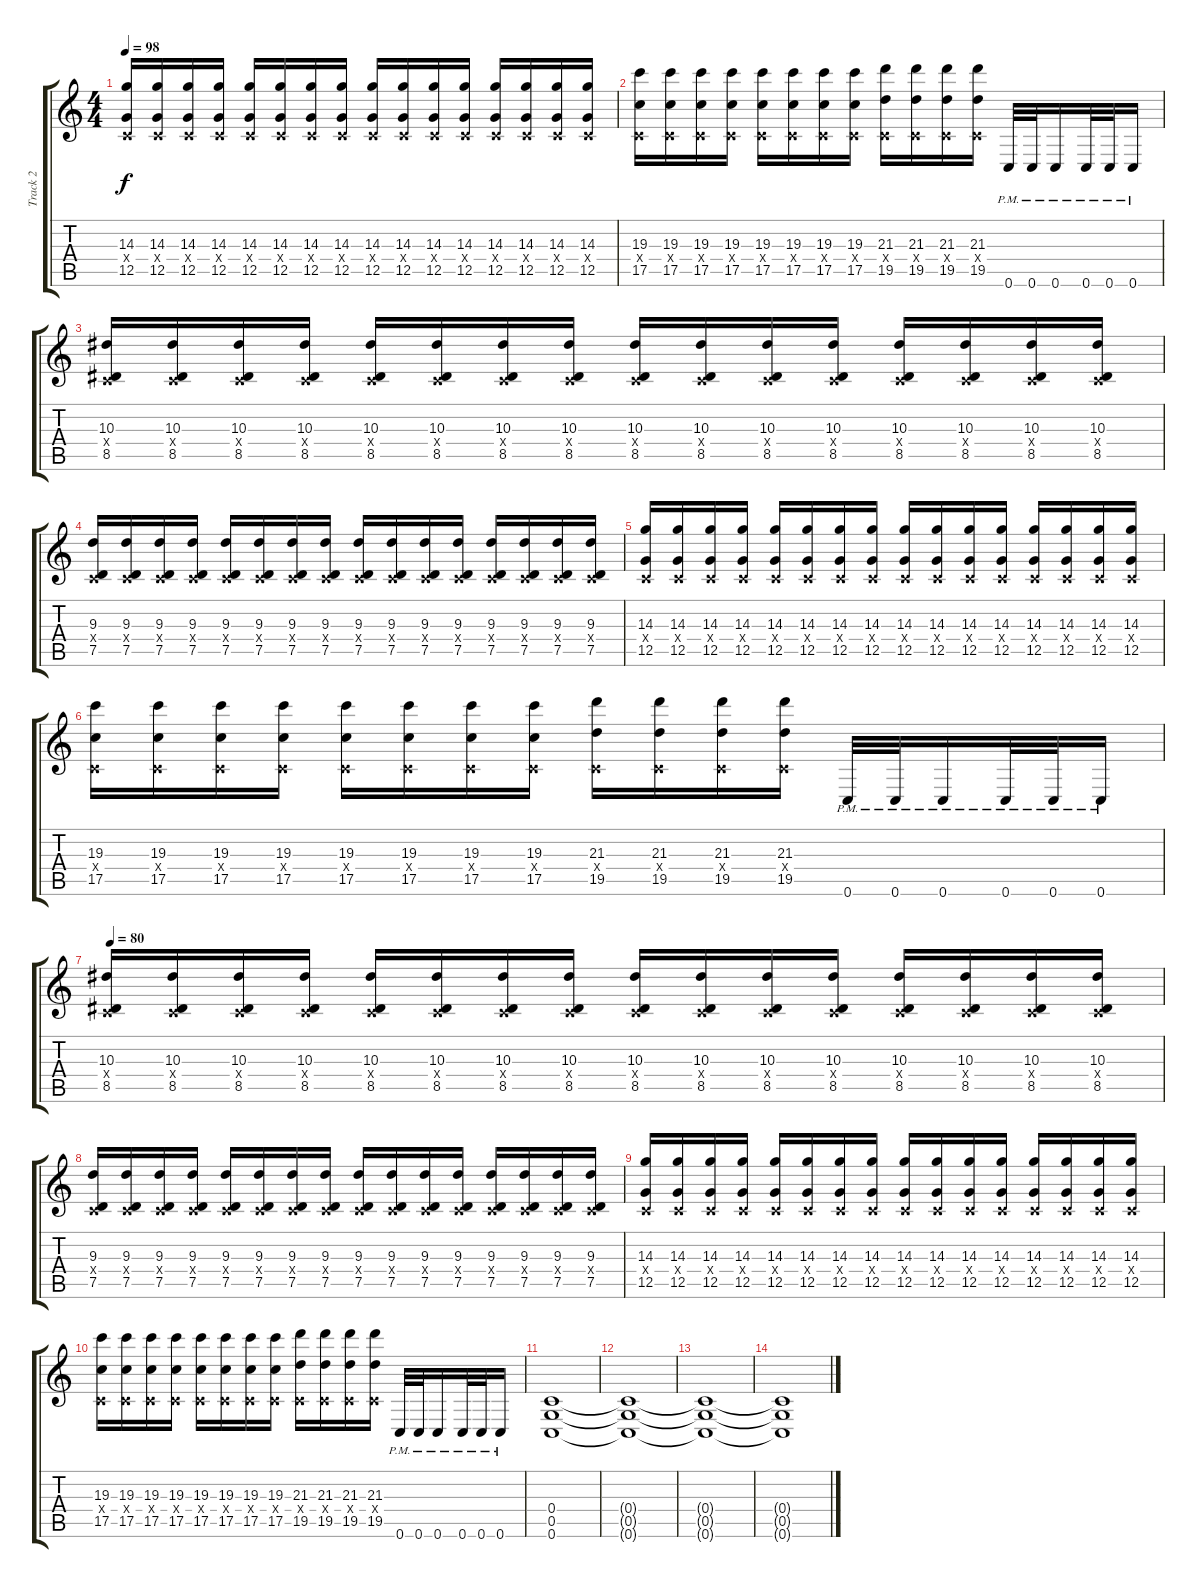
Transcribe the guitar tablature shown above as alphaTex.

\track ("Track 2" "Track 2") {instrument overdrivenguitar}
\staff {score tabs}
\tuning (D4 A3 F3 C3 G2 C2) {hide}
\ts (4 4)
\tempo 98
\clef g2
\ks c
(14.3 0.4{x} 12.5).16{dy f} (14.3 0.4{x} 12.5).16 (14.3 0.4{x} 12.5).16 (14.3 0.4{x} 12.5).16 (14.3 0.4{x} 12.5).16 (14.3 0.4{x} 12.5).16 (14.3 0.4{x} 12.5).16 (14.3 0.4{x} 12.5).16 (14.3 0.4{x} 12.5).16 (14.3 0.4{x} 12.5).16 (14.3 0.4{x} 12.5).16 (14.3 0.4{x} 12.5).16 (14.3 0.4{x} 12.5).16 (14.3 0.4{x} 12.5).16 (14.3 0.4{x} 12.5).16 (14.3 0.4{x} 12.5).16 |
(19.3 0.4{x} 17.5).16 (19.3 0.4{x} 17.5).16 (19.3 0.4{x} 17.5).16 (19.3 0.4{x} 17.5).16 (19.3 0.4{x} 17.5).16 (19.3 0.4{x} 17.5).16 (19.3 0.4{x} 17.5).16 (19.3 0.4{x} 17.5).16 (21.3 0.4{x} 19.5).16 (21.3 0.4{x} 19.5).16 (21.3 0.4{x} 19.5).16 (21.3 0.4{x} 19.5).16 0.6{pm}.32 0.6{pm}.32 0.6{pm}.16 0.6{pm}.32 0.6{pm}.32 0.6{pm}.16 |
(10.3 0.4{x} 8.5).16 (10.3 0.4{x} 8.5).16 (10.3 0.4{x} 8.5).16 (10.3 0.4{x} 8.5).16 (10.3 0.4{x} 8.5).16 (10.3 0.4{x} 8.5).16 (10.3 0.4{x} 8.5).16 (10.3 0.4{x} 8.5).16 (10.3 0.4{x} 8.5).16 (10.3 0.4{x} 8.5).16 (10.3 0.4{x} 8.5).16 (10.3 0.4{x} 8.5).16 (10.3 0.4{x} 8.5).16 (10.3 0.4{x} 8.5).16 (10.3 0.4{x} 8.5).16 (10.3 0.4{x} 8.5).16 |
(9.3 0.4{x} 7.5).16 (9.3 0.4{x} 7.5).16 (9.3 0.4{x} 7.5).16 (9.3 0.4{x} 7.5).16 (9.3 0.4{x} 7.5).16 (9.3 0.4{x} 7.5).16 (9.3 0.4{x} 7.5).16 (9.3 0.4{x} 7.5).16 (9.3 0.4{x} 7.5).16 (9.3 0.4{x} 7.5).16 (9.3 0.4{x} 7.5).16 (9.3 0.4{x} 7.5).16 (9.3 0.4{x} 7.5).16 (9.3 0.4{x} 7.5).16 (9.3 0.4{x} 7.5).16 (9.3 0.4{x} 7.5).16 |
(14.3 0.4{x} 12.5).16 (14.3 0.4{x} 12.5).16 (14.3 0.4{x} 12.5).16 (14.3 0.4{x} 12.5).16 (14.3 0.4{x} 12.5).16 (14.3 0.4{x} 12.5).16 (14.3 0.4{x} 12.5).16 (14.3 0.4{x} 12.5).16 (14.3 0.4{x} 12.5).16 (14.3 0.4{x} 12.5).16 (14.3 0.4{x} 12.5).16 (14.3 0.4{x} 12.5).16 (14.3 0.4{x} 12.5).16 (14.3 0.4{x} 12.5).16 (14.3 0.4{x} 12.5).16 (14.3 0.4{x} 12.5).16 |
(19.3 0.4{x} 17.5).16 (19.3 0.4{x} 17.5).16 (19.3 0.4{x} 17.5).16 (19.3 0.4{x} 17.5).16 (19.3 0.4{x} 17.5).16 (19.3 0.4{x} 17.5).16 (19.3 0.4{x} 17.5).16 (19.3 0.4{x} 17.5).16 (21.3 0.4{x} 19.5).16 (21.3 0.4{x} 19.5).16 (21.3 0.4{x} 19.5).16 (21.3 0.4{x} 19.5).16 0.6{pm}.32 0.6{pm}.32 0.6{pm}.16 0.6{pm}.32 0.6{pm}.32 0.6{pm}.16 |
\tempo 80
(10.3 0.4{x} 8.5).16 (10.3 0.4{x} 8.5).16 (10.3 0.4{x} 8.5).16 (10.3 0.4{x} 8.5).16 (10.3 0.4{x} 8.5).16 (10.3 0.4{x} 8.5).16 (10.3 0.4{x} 8.5).16 (10.3 0.4{x} 8.5).16 (10.3 0.4{x} 8.5).16 (10.3 0.4{x} 8.5).16 (10.3 0.4{x} 8.5).16 (10.3 0.4{x} 8.5).16 (10.3 0.4{x} 8.5).16 (10.3 0.4{x} 8.5).16 (10.3 0.4{x} 8.5).16 (10.3 0.4{x} 8.5).16 |
(9.3 0.4{x} 7.5).16 (9.3 0.4{x} 7.5).16 (9.3 0.4{x} 7.5).16 (9.3 0.4{x} 7.5).16 (9.3 0.4{x} 7.5).16 (9.3 0.4{x} 7.5).16 (9.3 0.4{x} 7.5).16 (9.3 0.4{x} 7.5).16 (9.3 0.4{x} 7.5).16 (9.3 0.4{x} 7.5).16 (9.3 0.4{x} 7.5).16 (9.3 0.4{x} 7.5).16 (9.3 0.4{x} 7.5).16 (9.3 0.4{x} 7.5).16 (9.3 0.4{x} 7.5).16 (9.3 0.4{x} 7.5).16 |
(14.3 0.4{x} 12.5).16 (14.3 0.4{x} 12.5).16 (14.3 0.4{x} 12.5).16 (14.3 0.4{x} 12.5).16 (14.3 0.4{x} 12.5).16 (14.3 0.4{x} 12.5).16 (14.3 0.4{x} 12.5).16 (14.3 0.4{x} 12.5).16 (14.3 0.4{x} 12.5).16 (14.3 0.4{x} 12.5).16 (14.3 0.4{x} 12.5).16 (14.3 0.4{x} 12.5).16 (14.3 0.4{x} 12.5).16 (14.3 0.4{x} 12.5).16 (14.3 0.4{x} 12.5).16 (14.3 0.4{x} 12.5).16 |
(19.3 0.4{x} 17.5).16 (19.3 0.4{x} 17.5).16 (19.3 0.4{x} 17.5).16 (19.3 0.4{x} 17.5).16 (19.3 0.4{x} 17.5).16 (19.3 0.4{x} 17.5).16 (19.3 0.4{x} 17.5).16 (19.3 0.4{x} 17.5).16 (21.3 0.4{x} 19.5).16 (21.3 0.4{x} 19.5).16 (21.3 0.4{x} 19.5).16 (21.3 0.4{x} 19.5).16 0.6{pm}.32 0.6{pm}.32 0.6{pm}.16 0.6{pm}.32 0.6{pm}.32 0.6{pm}.16 |
(0.4 0.5 0.6).1 |
(0.4{t} 0.5{t} 0.6{t}).1 |
(0.4{t} 0.5{t} 0.6{t}).1 |
(0.4{t} 0.5{t} 0.6{t}).1
